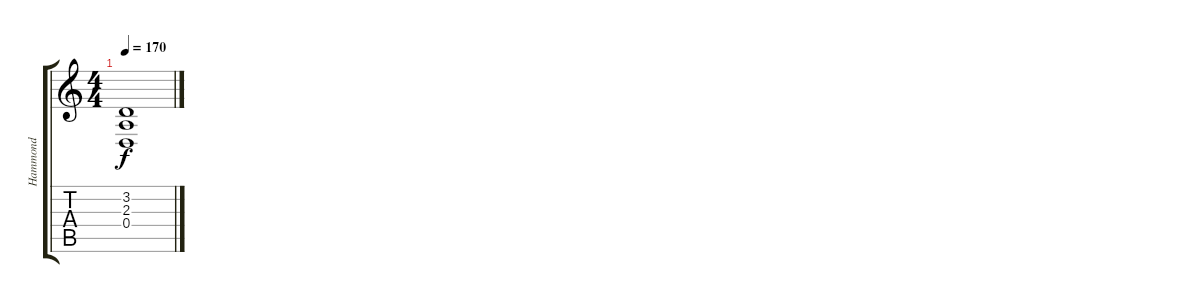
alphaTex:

\track ("Hammond" "Hammond") {instrument drawbarorgan}
\staff {score tabs}
\tuning (E4 B3 G3 D3 A2 E2) {hide}
\ts (4 4)
\tempo 170
\clef g2
\ks c
(3.2 2.3 0.4).1{dy f}
